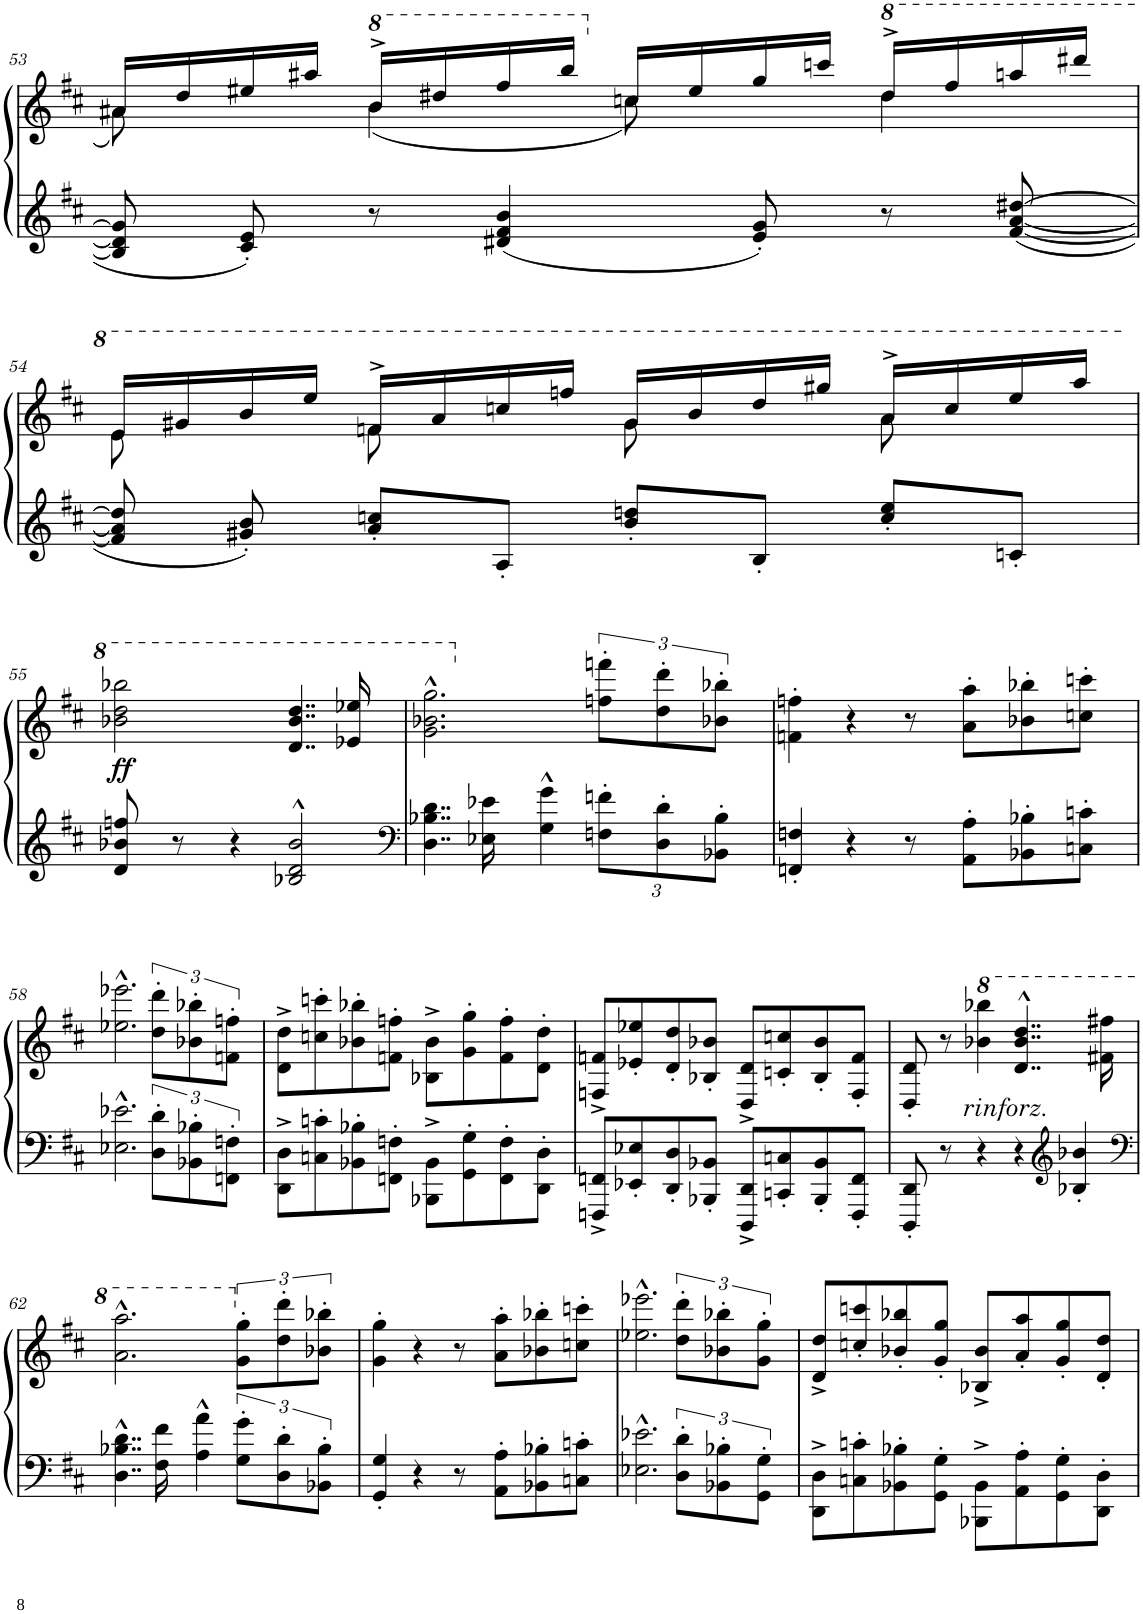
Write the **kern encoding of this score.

**kern	**kern	**dynam
*part1	*part1	*part1
*staff2	*staff1	*staff1/2
*I"Piano	*	*
*I'Pno	*	*
!!LO:PB:g=z
*clefG2	*clefG2	*
*k[f#c#]	*k[f#c#]	*
*M4/4	*M4/4	*
*met(c|)	*met(c|)	*
=53	=53	=53
*	*^	*
8B/] 8d/] 8g/]	16a#X/LL	8a#\	.
.	16dd/	.	.
8c#/' 8e/'	16ee#X/	8ryy	.
.	16aa#X/JJ	.	.
*	*8va	*	*
8r	16bb^/LL	(4bb\	.
.	16ddd#X/	.	.
4d#X/ 4f#/ 4b/	16fff#/	.	.
.	16bbb/JJ	.	.
*	*X8va	*	*
.	16ccn/LL	8cc\)	.
.	16ee#/	.	.
8e/' 8g/'	16gg/	8ryy	.
.	16cccn/JJ	.	.
*	*8va	*	*
8r	16ddd#^>/LL	4ddd#\	.
.	16fff#/	.	.
[8f#/ [8a/ [8dd#X/	16aaan/	.	.
.	16dddd#X/JJ	.	.
!!LO:LB:g=z	!!
=54	=54	=54	=54
8f#/] 8a/] 8dd#/]	16ee/LL	8ee\	.
.	16gg#X/	.	.
8g#X/' 8b/'	16bb/	8ryy	.
.	16eee/JJ	.	.
8a/' 8ccn/'L	16ffn^/LL	8ff\	.
.	16aa/	.	.
8A'/J	16cccn/	8ryy	.
.	16fffn/JJ	.	.
8b/' 8ddn/'L	16gg#/LL	8gg#\	.
.	16bb/	.	.
8B'/J	16ddd/	8ryy	.
.	16ggg#X/JJ	.	.
8cc/' 8ee/'L	16aa^>/LL	8aa\	.
.	16ccc/	.	.
8cn'/J	16eee/	8ryy	.
.	16aaa/JJ	.	.
*	*v	*v	*
!!LO:LB:g=z
=55	=55	=55
!	!	!LO:DY:b
8d/ 8b-X/ 8ffn/	2bb-X\ 2ddd\ 2bbb-X\	ff
8r	.	.
4r	.	.
2B-X/^^ 2d/^^ 2b-/^^	4..dd/ 4..bb-/ 4..ddd/	.
.	16ee-X/ 16eee-X/	.
=56	=56	=56
*clefF4	*	*
4..D\ 4..B-X\ 4..d\	2.gg\^^ 2.bb-X\^^ 2.ggg\^^	.
16E-X\ 16e-X\	.	.
4G\^^ 4g\^^	.	.
*Xbrackettup	*	*
*	*X8va	*
12Fn\' 12fn\'L	12ffn\' 12fffn\'L	.
12D\' 12d\'	12dd\' 12ddd\'	.
12BB-X\' 12B-\'J	12b-X\' 12bb-X\'J	.
=57	=57	=57
4FFn/' 4Fn/'	4fn\' 4ffn\'	.
4r	4r	.
8r	8r	.
8AA\' 8A\'L	8a\' 8aa\'L	.
8BB-X\' 8B-X\'	8b-X\' 8bb-X\'	.
8Cn\' 8cn\'J	8ccn\' 8cccn\'J	.
!!LO:LB:g=z
=58	=58	=58
2.E-X\^^ 2.e-X\^^	2.ee-X\^^ 2.eee-X\^^	.
*brackettup	*	*
12D\' 12d\'L	12dd\' 12ddd\'L	.
12BB-X\' 12B-X\'	12b-X\' 12bb-X\'	.
12FFn\' 12Fn\'J	12fn\' 12ffn\'J	.
=59	=59	=59
8DD\^ 8D\^L	8d\^ 8dd\^L	.
8Cn\' 8cn\'	8ccn\' 8cccn\'	.
8BB-X\' 8B-X\'	8b-X\' 8bb-X\'	.
8FFn\' 8Fn\'J	8fn\' 8ffn\'J	.
8BBB-X\^ 8BB-\^L	8B-X\^ 8b-\^L	.
8GG\' 8G\'	8g\' 8gg\'	.
8FF\' 8F\'	8f\' 8ff\'	.
8DD\' 8D\'J	8d\' 8dd\'J	.
=60	=60	=60
8FFFn/^ 8FFn/^L	8Fn/^ 8fn/^L	.
8EE-X/' 8E-X/'	8e-X/' 8ee-X/'	.
8DD/' 8D/'	8d/' 8dd/'	.
8BBB-X/' 8BB-X/'J	8B-X/' 8b-X/'J	.
8DDD/^ 8DD/^L	8D/^ 8d/^L	.
8CCn/' 8Cn/'	8cn/' 8ccn/'	.
8BBB-/' 8BB-/'	8B-/' 8b-/'	.
8FFF/' 8FF/'J	8F/' 8f/'J	.
=61	=61	=61
8DDD/' 8DD/'	8D/' 8d/'	.
8r	8r	.
*	*8va	*
!	!LO:TX:b:i:t=rinforz.	!
4r	4bb-X\ 4bbb-X\	.
4r	4..dd/^^ 4..bb-/^^ 4..ddd/^^	.
*clefG2	*	*
4B-X/' 4b-X/'	.	.
.	16ff#X\ 16fff#X\	.
!!LO:LB:g=z
=62	=62	=62
*clefF4	*	*
4..D\^^ 4..B-X\^^ 4..d\^^	2.aa\^^ 2.aaa\^^	.
16F#\ 16f#\	.	.
4A\^^ 4a\^^	.	.
12G\' 12g\'L	12gg\' 12ggg\'L	.
*	*X8va	*
12D\' 12d\'	12dd\' 12ddd\'	.
12BB-X\' 12B-\'J	12b-X\' 12bb-X\'J	.
=63	=63	=63
4GG/' 4G/'	4g\' 4gg\'	.
4r	4r	.
8r	8r	.
8AA\' 8A\'L	8a\' 8aa\'L	.
8BB-X\' 8B-X\'	8b-X\' 8bb-X\'	.
8Cn\' 8cn\'J	8ccn\' 8cccn\'J	.
=64	=64	=64
2.E-X\^^ 2.e-X\^^	2.ee-X\^^ 2.eee-X\^^	.
12D\' 12d\'L	12dd\' 12ddd\'L	.
12BB-X\' 12B-X\'	12b-X\' 12bb-X\'	.
12GG\' 12G\'J	12g\' 12gg\'J	.
=65	=65	=65
8DD\^ 8D\^L	8d/^ 8dd/^L	.
8Cn\' 8cn\'	8ccn/' 8cccn/'	.
8BB-X\' 8B-X\'	8b-X/' 8bb-X/'	.
8GG\' 8G\'J	8g/' 8gg/'J	.
8BBB-X\^ 8BB-\^L	8B-X/^ 8b-/^L	.
8AA\' 8A\'	8a/' 8aa/'	.
8GG\' 8G\'	8g/' 8gg/'	.
8DD\' 8D\'J	8d/' 8dd/'J	.
=	=	=
*-	*-	*-
